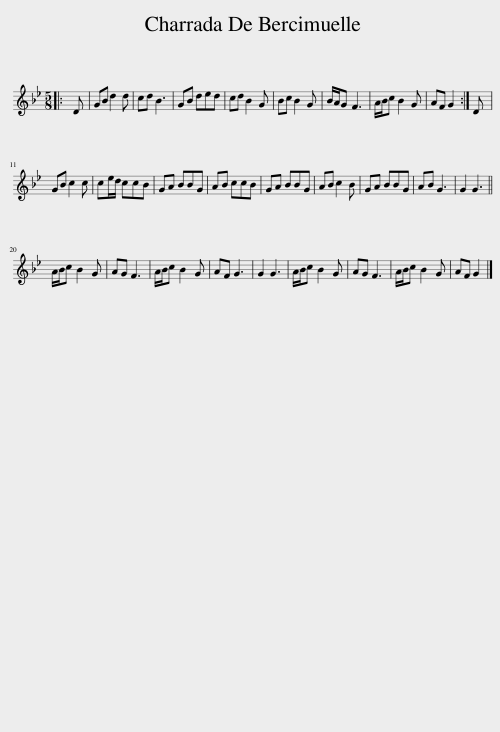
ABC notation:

X:1
L:1/8
M:5/8
I:linebreak $
K:Gmin
V:1 treble
V:1
|: D | GB d2 d | cd B3 | GB ded | cd B2 G | %5
 Bc B2 G | B/A/G F3 | A/B/c B2 G | AF G2 :| D |$ %10
 GB c2 c | ce/d/ ccB | GA BBG | AB ccB | GA BBG | %15
 AB c2 B | GA BBG | AB G3 | G2 G3 ||$ A/B/c B2 G | %20
 AG F3 | A/B/c B2 G | AF G3 | G2 G3 | A/B/c B2 G | %25
 AG F3 | A/B/c B2 G | AF G2 |] %28
